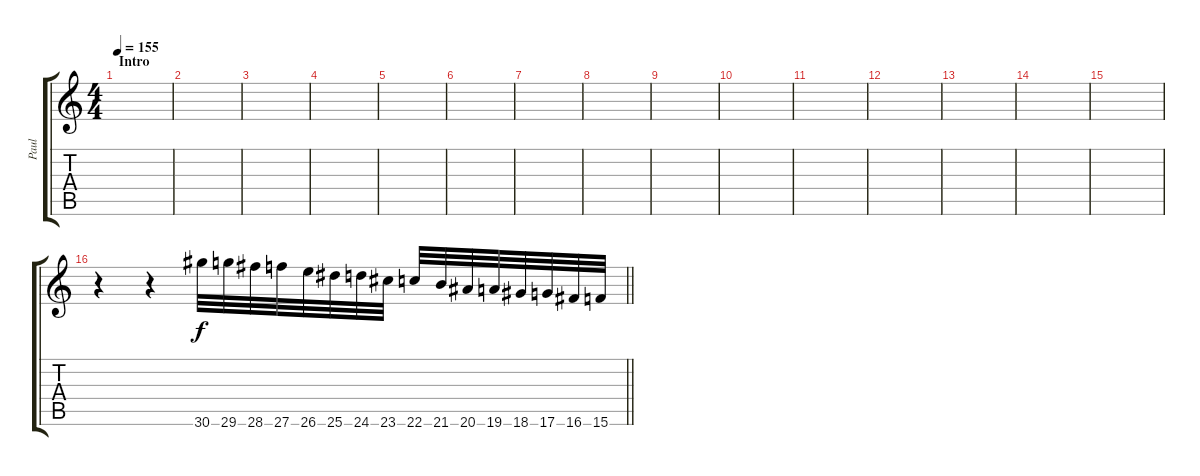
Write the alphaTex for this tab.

\track ("Paul" "Paul") {instrument distortionguitar}
\staff {score tabs}
\tuning (D4 A3 F3 C3 G2 D2) {hide}
\ts (4 4)
\section ("" "Intro")
\tempo 155
\clef g2
\ks c
|
|
|
|
|
|
|
|
|
|
|
|
|
|
|
\barLineRight lightlight
r.4 r.4 30.6.32 29.6.32 28.6.32 27.6.32 26.6.32 25.6.32 24.6.32 23.6.32 22.6.32 21.6.32 20.6.32 19.6.32 18.6.32 17.6.32 16.6.32 15.6.32
